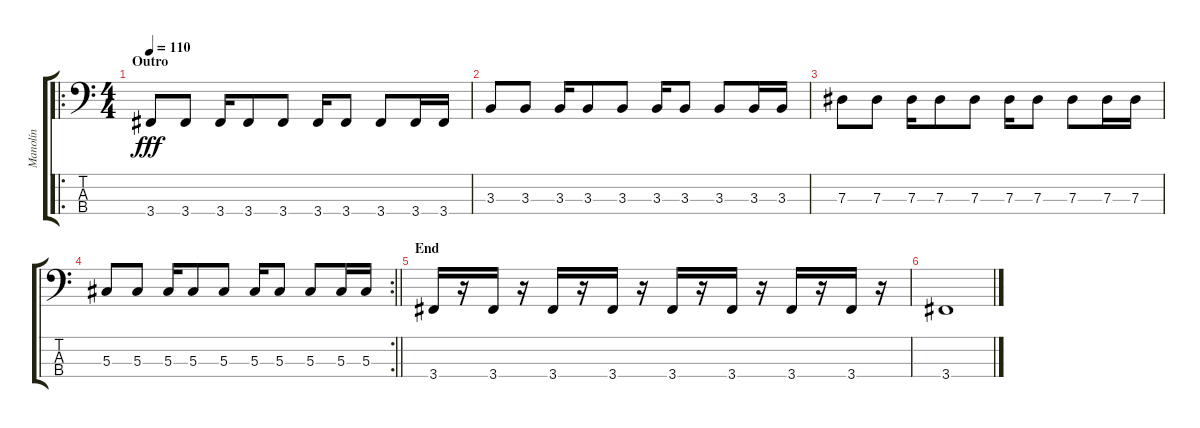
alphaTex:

\track ("Manolín" "Manolín") {instrument acousticbass}
\staff {score tabs}
\tuning (Gb2 Db2 Ab1 Eb1) {hide}
\ro
\ts (4 4)
\section ("" "Outro")
\tempo 110
\clef f4
\ks c
3.4.8{dy fff} 3.4.8 3.4.16 3.4.8 3.4.8 3.4.16 3.4.8 3.4.8 3.4.16 3.4.16 |
3.3.8 3.3.8 3.3.16 3.3.8 3.3.8 3.3.16 3.3.8 3.3.8 3.3.16 3.3.16 |
7.3.8 7.3.8 7.3.16 7.3.8 7.3.8 7.3.16 7.3.8 7.3.8 7.3.16 7.3.16 |
\rc 2
\barLineRight lightlight
5.3.8 5.3.8 5.3.16 5.3.8 5.3.8 5.3.16 5.3.8 5.3.8 5.3.16 5.3.16 |
\section ("" "End")
3.4.16 r.16 3.4.16 r.16 3.4.16 r.16 3.4.16 r.16 3.4.16 r.16 3.4.16 r.16 3.4.16 r.16 3.4.16 r.16 |
3.4.1
